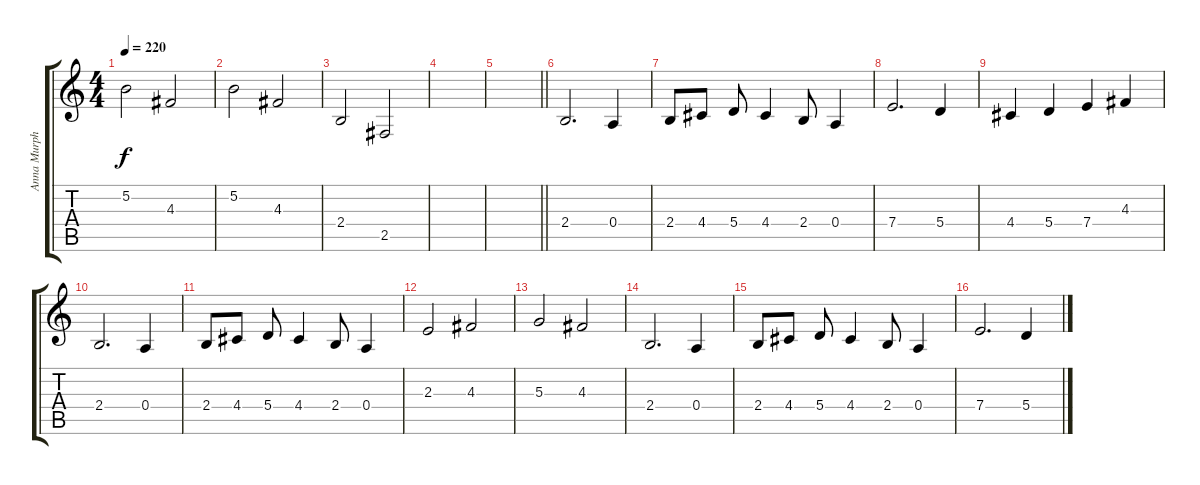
\track ("Anna Murphy" "Anna Murph") {instrument contrabass}
\staff {score tabs}
\tuning (B3 Gb3 D3 A2 E2 B1) {hide}
\ts (4 4)
\tempo 220
\clef g2
\ks c
5.2.2{dy f} 4.3.2 |
5.2.2 4.3.2 |
2.4.2 2.5.2 |
|
\barLineRight lightlight
|
2.4.2{d balance 8} 0.4.4 |
2.4.8 4.4.8 5.4.8 4.4.4 2.4.8 0.4.4 |
7.4.2{d} 5.4.4 |
4.4.4 5.4.4 7.4.4 4.3.4 |
2.4.2{d balance 16} 0.4.4 |
2.4.8 4.4.8 5.4.8 4.4.4 2.4.8 0.4.4 |
2.3.2 4.3.2 |
5.3.2 4.3.2 |
2.4.2{d balance 8} 0.4.4 |
2.4.8 4.4.8 5.4.8 4.4.4 2.4.8 0.4.4 |
7.4.2{d} 5.4.4
